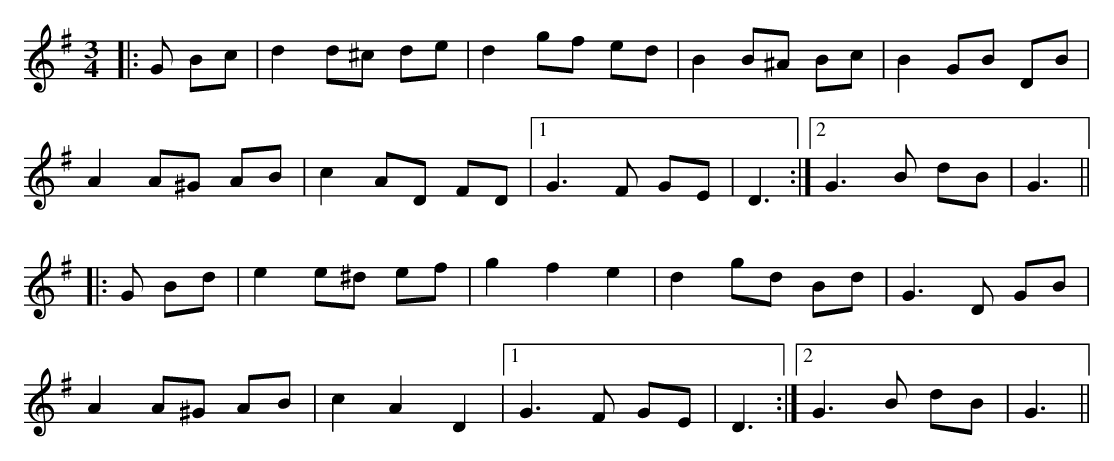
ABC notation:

X:1
M:3/4
K:G
|:G Bc|d2 d^c de|d2 gf ed|B2 B^A Bc|B2 GB DB|
A2 A^G AB|c2 AD FD|1 G3 F GE|D3:|2 G3 B dB|G3||
|:G Bd|e2 e^d ef|g2 f2 e2|d2 gd Bd|G3 D GB|
A2 A^G AB|c2 A2 D2|1 G3 F GE|D3:|2 G3 B dB|G3||
